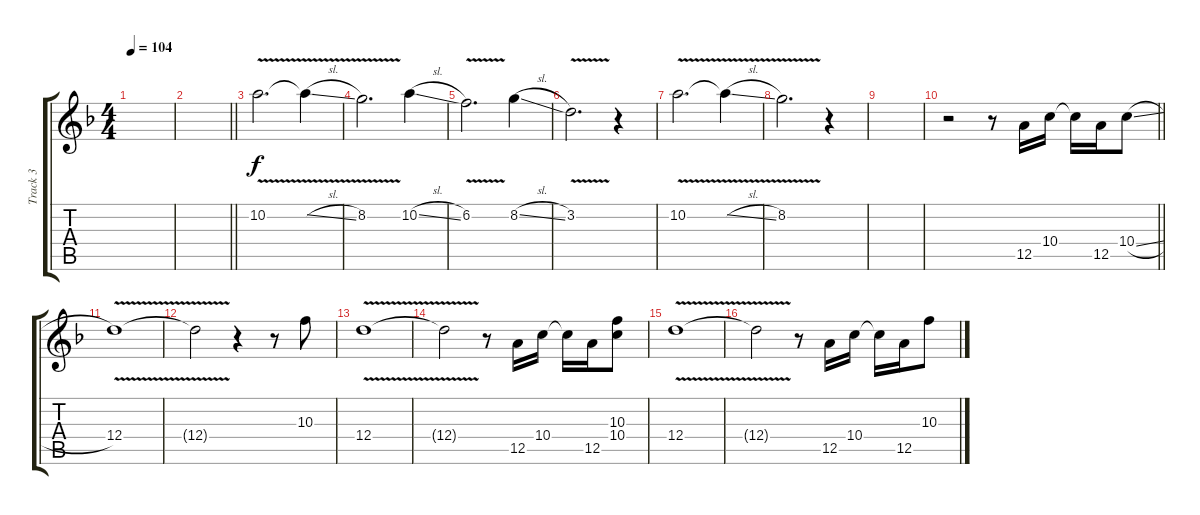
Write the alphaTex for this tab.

\track ("Track 3" "Track 3") {instrument distortionguitar}
\staff {score tabs}
\tuning (E4 B3 G3 D3 A2 E2) {hide}
\ts (4 4)
\tempo 104
\clef g2
\ks dminor
|
\barLineRight lightlight
|
10.2{v}.2{d} 10.2{sl t}.4 |
8.2{v}.2{d} 10.2{sl}.4 |
6.2{v}.2{d} 8.2{sl}.4 |
3.2{v}.2{d} r.4 |
10.2{v}.2{d} 10.2{sl t}.4 |
8.2{v}.2{d} r.4 |
|
\barLineRight lightlight
r.2 r.8 12.5.16 10.4.16 10.4{t}.16 12.5.16 10.4{sl}.8 |
12.4{v}.1 |
12.4{t}.2 r.4 r.8 10.3.8 |
12.4{v}.1 |
12.4{t}.2 r.8 12.5.16 10.4.16 10.4{t}.16 12.5.16 (10.3 10.4).8 |
12.4{v}.1 |
12.4{t}.2 r.8 12.5.16 10.4.16 10.4{t}.16 12.5.16 10.3.8
